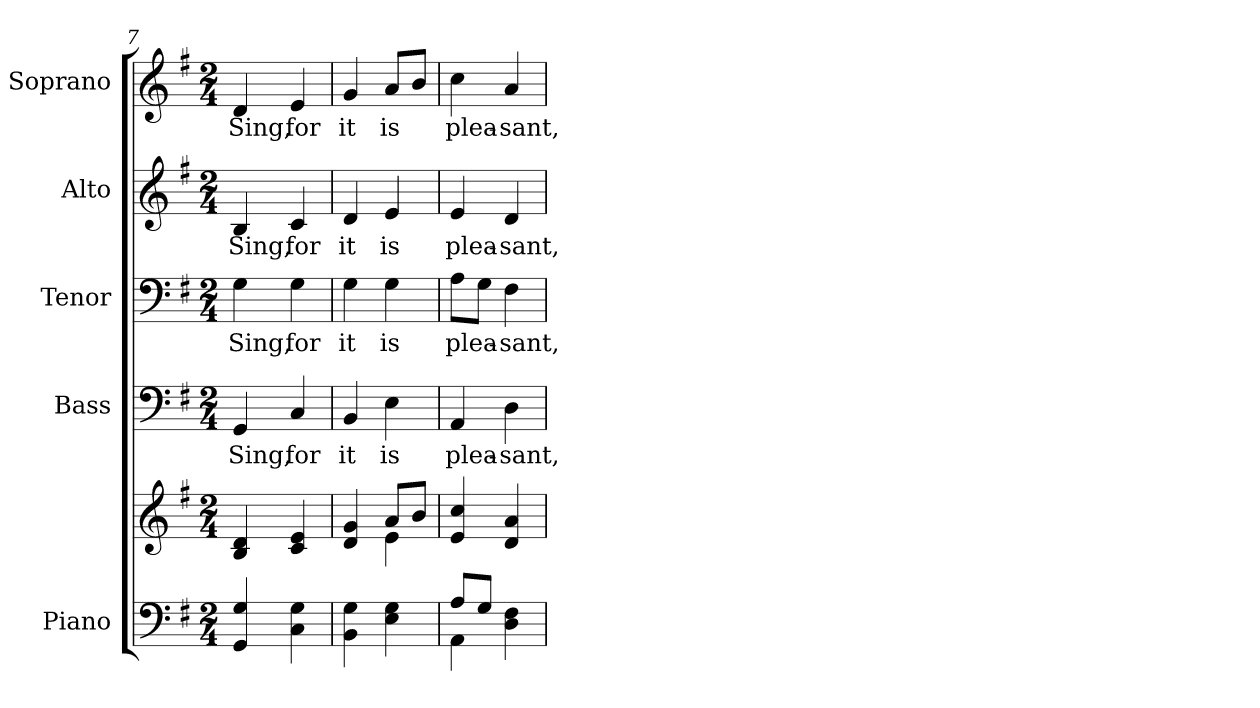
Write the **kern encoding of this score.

**kern	**kern	**kern	**text	**kern	**text	**kern	**text	**kern	**text
*part5	*part5	*part4	*part4	*part3	*part3	*part2	*part2	*part1	*part1
*staff6	*staff5	*staff4	*staff4	*staff3	*staff3	*staff2	*staff2	*staff1	*staff1
*I"Piano	*	*I"Bass	*	*I"Tenor	*	*I"Alto	*	*I"Soprano	*
*I'Pno.	*	*I'B.	*	*I'T.	*	*I'A.	*	*I'S.	*
*clefF4	*clefG2	*clefF4	*	*clefF4	*	*clefG2	*	*clefG2	*
*k[f#]	*k[f#]	*k[f#]	*	*k[f#]	*	*k[f#]	*	*k[f#]	*
*G:	*G:	*G:	*	*G:	*	*G:	*	*G:	*
*M2/4	*M2/4	*M2/4	*	*M2/4	*	*M2/4	*	*M2/4	*
=7	=7	=7	=7	=7	=7	=7	=7	=7	=7
!	!	!	!LO:LY:b:color=#000000	!	!	!	!	!	!
!	!	!	!	!	!LO:LY:b:color=#000000	!	!	!	!
!	!	!	!	!	!	!	!LO:LY:b:color=#000000	!	!
!	!	!	!	!	!	!	!	!	!LO:LY:b:color=#000000
4GGi/ 4Gi	4Bi/ 4di	4GGi/	Sing,	4Gi\	Sing,	4Bi/	Sing,	4di/	Sing,
!	!	!	!LO:LY:b:color=#000000	!	!	!	!	!	!
!	!	!	!	!	!LO:LY:b:color=#000000	!	!	!	!
!	!	!	!	!	!	!	!LO:LY:b:color=#000000	!	!
!	!	!	!	!	!	!	!	!	!LO:LY:b:color=#000000
4Ci\ 4Gi	4ci/ 4ei	4Ci/	for	4Gi\	for	4ci/	for	4ei/	for
=8	=8	=8	=8	=8	=8	=8	=8	=8	=8
*	*^	*	*	*	*	*	*	*	*
!	!	!	!	!LO:LY:b:color=#000000	!	!	!	!	!	!
!	!	!	!	!	!	!LO:LY:b:color=#000000	!	!	!	!
!	!	!	!	!	!	!	!	!LO:LY:b:color=#000000	!	!
!	!	!	!	!	!	!	!	!	!	!LO:LY:b:color=#000000
4BBi\ 4Gi	4di/ 4gi	4ryy	4BBi/	it	4Gi\	it	4di/	it	4gi/	it
!	!	!	!	!LO:LY:b:color=#000000	!	!	!	!	!	!
!	!	!	!	!	!	!LO:LY:b:color=#000000	!	!	!	!
!	!	!	!	!	!	!	!	!LO:LY:b:color=#000000	!	!
!	!	!	!	!	!	!	!	!	!	!LO:LY:b:color=#000000
4Ei\ 4Gi	8ai/L	4ei\	4Ei\	is	4Gi\	is	4ei/	is	8ai/L	is
.	8bi/J	.	.	.	.	.	.	.	8bi/J	.
*	*v	*v	*	*	*	*	*	*	*	*
=9	=9	=9	=9	=9	=9	=9	=9	=9	=9
*^	*	*	*	*	*	*	*	*	*
!	!	!	!	!LO:LY:b:color=#000000	!	!	!	!	!	!
!	!	!	!	!	!	!LO:LY:b:color=#000000	!	!	!	!
!	!	!	!	!	!	!	!	!LO:LY:b:color=#000000	!	!
!	!	!	!	!	!	!	!	!	!	!LO:LY:b:color=#000000
8Ai/L	4AAi\	4ei/ 4cci	4AAi/	plea-	8Ai\L	plea-	4ei/	plea-	4cci\	plea-
8Gi/J	.	.	.	.	8Gi\J	.	.	.	.	.
!	!	!	!	!LO:LY:b:color=#000000	!	!	!	!	!	!
!	!	!	!	!	!	!LO:LY:b:color=#000000	!	!	!	!
!	!	!	!	!	!	!	!	!LO:LY:b:color=#000000	!	!
!	!	!	!	!	!	!	!	!	!	!LO:LY:b:color=#000000
4Di\ 4F#i	4ryy	4di/ 4ai	4Di\	-sant,	4F#i\	-sant,	4di/	-sant,	4ai/	-sant,
*v	*v	*	*	*	*	*	*	*	*	*
=	=	=	=	=	=	=	=	=	=
*-	*-	*-	*-	*-	*-	*-	*-	*-	*-
